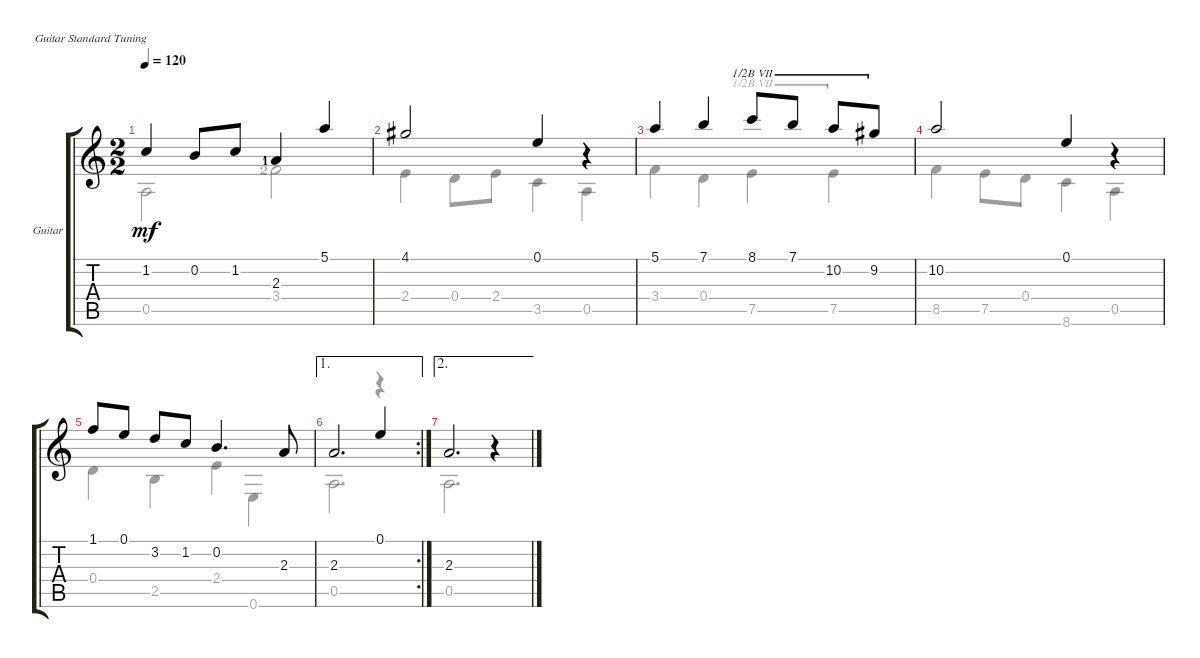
\defaultSystemsLayout 4
\bracketExtendMode groupsimilarinstruments
\firstSystemTrackNameOrientation horizontal
\otherSystemsTrackNameOrientation horizontal
\track ("Guitar" "Guitar") {instrument acousticguitarsteel}
\staff {score tabs}
\tuning (E4 B3 G3 D3 A2 E2)
\voice
\ts (2 2)
\tempo 120
\clef g2
\ks c
1.2.4{dy mf} 0.2.8 1.2.8 2.3{lf 2}.4 5.1.4 |
4.1.2 0.1.4 r.4 |
5.1.4 7.1.4 8.1.8{barre (7 half)} 7.1.8{barre (7 half)} 10.2.8{barre (7 half)} 9.2.8{barre (7 half)} |
10.2.2 0.1.4 r.4 |
1.1.8 0.1.8 3.2.8 1.2.8 0.2.4{d} 2.3.8 |
\ae 1
\rc 2
2.3.2{d} 0.1.4 |
\ae 2
2.3.2{d} r.4
\voice
\clef g2
\ottava regular
\simile none
\ks c
0.5.2{dy mf} 3.4{lf 3}.2 |
2.4.4 0.4.8 2.4.8 3.5.4 0.5.4 |
3.4.4 0.4.4 7.5.4{barre (7 half)} 7.5.4{barre (7 half)} |
8.5.4 7.5.8 0.4.8 8.6.4 0.5.4 |
0.4.4 2.5.4 2.4.4 0.6.4 |
0.5.2{d} r.4 |
0.5.2{d} r.4
